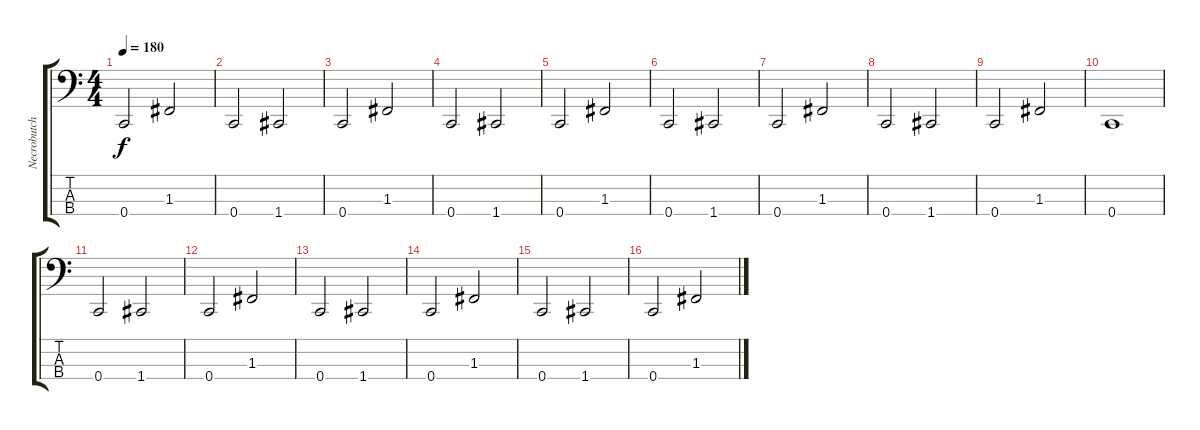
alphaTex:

\track ("Necrobutcher (Bass)" "Necrobutch") {instrument electricbasspick}
\staff {score tabs}
\tuning (Eb2 Bb1 F1 C1) {hide}
\ts (4 4)
\tempo 180
\clef f4
\ks c
0.4.2{dy f} 1.3.2 |
0.4.2 1.4.2 |
0.4.2 1.3.2 |
0.4.2 1.4.2 |
0.4.2 1.3.2 |
0.4.2 1.4.2 |
0.4.2 1.3.2 |
0.4.2 1.4.2 |
0.4.2 1.3.2 |
0.4.1 |
0.4.2 1.4.2 |
0.4.2 1.3.2 |
0.4.2 1.4.2 |
0.4.2 1.3.2 |
0.4.2 1.4.2 |
0.4.2 1.3.2
